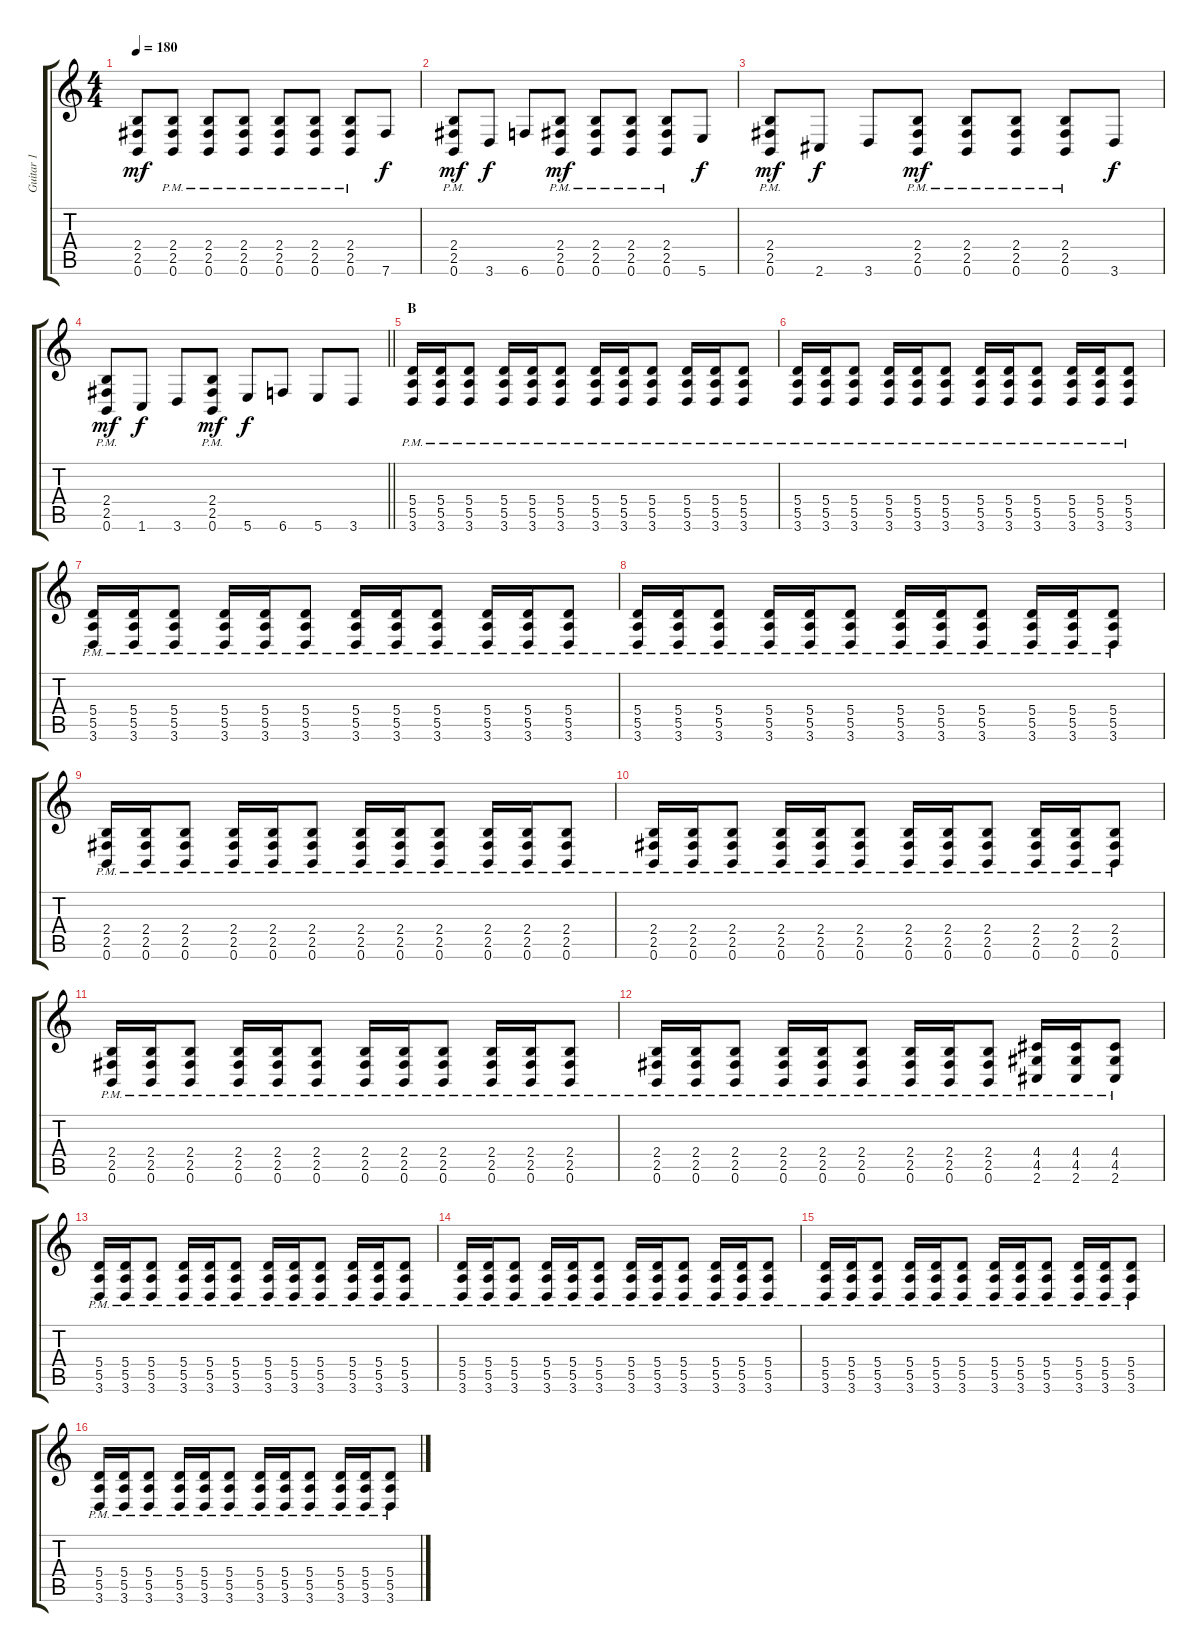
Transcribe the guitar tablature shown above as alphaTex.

\track ("Guitar 1" "Guitar 1") {instrument distortionguitar}
\staff {score tabs}
\tuning (B3 Gb3 D3 A2 E2 B1) {hide}
\ts (4 4)
\tempo 180
\clef g2
\ks c
(2.4 2.5 0.6).8{dy mf} (2.4{pm} 2.5{pm} 0.6{pm}).8 (2.4{pm} 2.5{pm} 0.6{pm}).8 (2.4{pm} 2.5{pm} 0.6{pm}).8 (2.4{pm} 2.5{pm} 0.6{pm}).8 (2.4{pm} 2.5{pm} 0.6{pm}).8 (2.4{pm} 2.5{pm} 0.6{pm}).8 7.6.8{dy f} |
(2.4{pm} 2.5{pm} 0.6{pm}).8{dy mf} 3.6.8{dy f} 6.6.8 (2.4{pm} 2.5{pm} 0.6{pm}).8{dy mf} (2.4{pm} 2.5{pm} 0.6{pm}).8 (2.4{pm} 2.5{pm} 0.6{pm}).8 (2.4{pm} 2.5{pm} 0.6{pm}).8 5.6.8{dy f} |
(2.4{pm} 2.5{pm} 0.6{pm}).8{dy mf} 2.6.8{dy f} 3.6.8 (2.4{pm} 2.5{pm} 0.6{pm}).8{dy mf} (2.4{pm} 2.5{pm} 0.6{pm}).8 (2.4{pm} 2.5{pm} 0.6{pm}).8 (2.4{pm} 2.5{pm} 0.6{pm}).8 3.6.8{dy f} |
\barLineRight lightlight
(2.4{pm} 2.5{pm} 0.6{pm}).8{dy mf} 1.6.8{dy f} 3.6.8 (2.4{pm} 2.5{pm} 0.6{pm}).8{dy mf} 5.6.8{dy f} 6.6.8 5.6.8 3.6.8 |
\section ("" "B")
(5.4{pm} 5.5{pm} 3.6{pm}).16{balance 8} (5.4{pm} 5.5{pm} 3.6{pm}).16 (5.4{pm} 5.5{pm} 3.6{pm}).8 (5.4{pm} 5.5{pm} 3.6{pm}).16 (5.4{pm} 5.5{pm} 3.6{pm}).16 (5.4{pm} 5.5{pm} 3.6{pm}).8 (5.4{pm} 5.5{pm} 3.6{pm}).16 (5.4{pm} 5.5{pm} 3.6{pm}).16 (5.4{pm} 5.5{pm} 3.6{pm}).8 (5.4{pm} 5.5{pm} 3.6{pm}).16 (5.4{pm} 5.5{pm} 3.6{pm}).16 (5.4{pm} 5.5{pm} 3.6{pm}).8 |
(5.4{pm} 5.5{pm} 3.6{pm}).16 (5.4{pm} 5.5{pm} 3.6{pm}).16 (5.4{pm} 5.5{pm} 3.6{pm}).8 (5.4{pm} 5.5{pm} 3.6{pm}).16 (5.4{pm} 5.5{pm} 3.6{pm}).16 (5.4{pm} 5.5{pm} 3.6{pm}).8 (5.4{pm} 5.5{pm} 3.6{pm}).16 (5.4{pm} 5.5{pm} 3.6{pm}).16 (5.4{pm} 5.5{pm} 3.6{pm}).8 (5.4{pm} 5.5{pm} 3.6{pm}).16 (5.4{pm} 5.5{pm} 3.6{pm}).16 (5.4{pm} 5.5{pm} 3.6{pm}).8 |
(5.4{pm} 5.5{pm} 3.6{pm}).16 (5.4{pm} 5.5{pm} 3.6{pm}).16 (5.4{pm} 5.5{pm} 3.6{pm}).8 (5.4{pm} 5.5{pm} 3.6{pm}).16 (5.4{pm} 5.5{pm} 3.6{pm}).16 (5.4{pm} 5.5{pm} 3.6{pm}).8 (5.4{pm} 5.5{pm} 3.6{pm}).16 (5.4{pm} 5.5{pm} 3.6{pm}).16 (5.4{pm} 5.5{pm} 3.6{pm}).8 (5.4{pm} 5.5{pm} 3.6{pm}).16 (5.4{pm} 5.5{pm} 3.6{pm}).16 (5.4{pm} 5.5{pm} 3.6{pm}).8 |
(5.4{pm} 5.5{pm} 3.6{pm}).16 (5.4{pm} 5.5{pm} 3.6{pm}).16 (5.4{pm} 5.5{pm} 3.6{pm}).8 (5.4{pm} 5.5{pm} 3.6{pm}).16 (5.4{pm} 5.5{pm} 3.6{pm}).16 (5.4{pm} 5.5{pm} 3.6{pm}).8 (5.4{pm} 5.5{pm} 3.6{pm}).16 (5.4{pm} 5.5{pm} 3.6{pm}).16 (5.4{pm} 5.5{pm} 3.6{pm}).8 (5.4{pm} 5.5{pm} 3.6{pm}).16 (5.4{pm} 5.5{pm} 3.6{pm}).16 (5.4{pm} 5.5{pm} 3.6{pm}).8 |
(2.4{pm} 2.5{pm} 0.6{pm}).16 (2.4{pm} 2.5{pm} 0.6{pm}).16 (2.4{pm} 2.5{pm} 0.6{pm}).8 (2.4{pm} 2.5{pm} 0.6{pm}).16 (2.4{pm} 2.5{pm} 0.6{pm}).16 (2.4{pm} 2.5{pm} 0.6{pm}).8 (2.4{pm} 2.5{pm} 0.6{pm}).16 (2.4{pm} 2.5{pm} 0.6{pm}).16 (2.4{pm} 2.5{pm} 0.6{pm}).8 (2.4{pm} 2.5{pm} 0.6{pm}).16 (2.4{pm} 2.5{pm} 0.6{pm}).16 (2.4{pm} 2.5{pm} 0.6{pm}).8 |
(2.4{pm} 2.5{pm} 0.6{pm}).16 (2.4{pm} 2.5{pm} 0.6{pm}).16 (2.4{pm} 2.5{pm} 0.6{pm}).8 (2.4{pm} 2.5{pm} 0.6{pm}).16 (2.4{pm} 2.5{pm} 0.6{pm}).16 (2.4{pm} 2.5{pm} 0.6{pm}).8 (2.4{pm} 2.5{pm} 0.6{pm}).16 (2.4{pm} 2.5{pm} 0.6{pm}).16 (2.4{pm} 2.5{pm} 0.6{pm}).8 (2.4{pm} 2.5{pm} 0.6{pm}).16 (2.4{pm} 2.5{pm} 0.6{pm}).16 (2.4{pm} 2.5{pm} 0.6{pm}).8 |
(2.4{pm} 2.5{pm} 0.6{pm}).16 (2.4{pm} 2.5{pm} 0.6{pm}).16 (2.4{pm} 2.5{pm} 0.6{pm}).8 (2.4{pm} 2.5{pm} 0.6{pm}).16 (2.4{pm} 2.5{pm} 0.6{pm}).16 (2.4{pm} 2.5{pm} 0.6{pm}).8 (2.4{pm} 2.5{pm} 0.6{pm}).16 (2.4{pm} 2.5{pm} 0.6{pm}).16 (2.4{pm} 2.5{pm} 0.6{pm}).8 (2.4{pm} 2.5{pm} 0.6{pm}).16 (2.4{pm} 2.5{pm} 0.6{pm}).16 (2.4{pm} 2.5{pm} 0.6{pm}).8 |
(2.4{pm} 2.5{pm} 0.6{pm}).16 (2.4{pm} 2.5{pm} 0.6{pm}).16 (2.4{pm} 2.5{pm} 0.6{pm}).8 (2.4{pm} 2.5{pm} 0.6{pm}).16 (2.4{pm} 2.5{pm} 0.6{pm}).16 (2.4{pm} 2.5{pm} 0.6{pm}).8 (2.4{pm} 2.5{pm} 0.6{pm}).16 (2.4{pm} 2.5{pm} 0.6{pm}).16 (2.4{pm} 2.5{pm} 0.6{pm}).8 (4.4{pm} 4.5{pm} 2.6{pm}).16 (4.4{pm} 4.5{pm} 2.6{pm}).16 (4.4{pm} 4.5{pm} 2.6{pm}).8 |
(5.4{pm} 5.5{pm} 3.6{pm}).16 (5.4{pm} 5.5{pm} 3.6{pm}).16 (5.4{pm} 5.5{pm} 3.6{pm}).8 (5.4{pm} 5.5{pm} 3.6{pm}).16 (5.4{pm} 5.5{pm} 3.6{pm}).16 (5.4{pm} 5.5{pm} 3.6{pm}).8 (5.4{pm} 5.5{pm} 3.6{pm}).16 (5.4{pm} 5.5{pm} 3.6{pm}).16 (5.4{pm} 5.5{pm} 3.6{pm}).8 (5.4{pm} 5.5{pm} 3.6{pm}).16 (5.4{pm} 5.5{pm} 3.6{pm}).16 (5.4{pm} 5.5{pm} 3.6{pm}).8 |
(5.4{pm} 5.5{pm} 3.6{pm}).16 (5.4{pm} 5.5{pm} 3.6{pm}).16 (5.4{pm} 5.5{pm} 3.6{pm}).8 (5.4{pm} 5.5{pm} 3.6{pm}).16 (5.4{pm} 5.5{pm} 3.6{pm}).16 (5.4{pm} 5.5{pm} 3.6{pm}).8 (5.4{pm} 5.5{pm} 3.6{pm}).16 (5.4{pm} 5.5{pm} 3.6{pm}).16 (5.4{pm} 5.5{pm} 3.6{pm}).8 (5.4{pm} 5.5{pm} 3.6{pm}).16 (5.4{pm} 5.5{pm} 3.6{pm}).16 (5.4{pm} 5.5{pm} 3.6{pm}).8 |
(5.4{pm} 5.5{pm} 3.6{pm}).16 (5.4{pm} 5.5{pm} 3.6{pm}).16 (5.4{pm} 5.5{pm} 3.6{pm}).8 (5.4{pm} 5.5{pm} 3.6{pm}).16 (5.4{pm} 5.5{pm} 3.6{pm}).16 (5.4{pm} 5.5{pm} 3.6{pm}).8 (5.4{pm} 5.5{pm} 3.6{pm}).16 (5.4{pm} 5.5{pm} 3.6{pm}).16 (5.4{pm} 5.5{pm} 3.6{pm}).8 (5.4{pm} 5.5{pm} 3.6{pm}).16 (5.4{pm} 5.5{pm} 3.6{pm}).16 (5.4{pm} 5.5{pm} 3.6{pm}).8 |
(5.4{pm} 5.5{pm} 3.6{pm}).16 (5.4{pm} 5.5{pm} 3.6{pm}).16 (5.4{pm} 5.5{pm} 3.6{pm}).8 (5.4{pm} 5.5{pm} 3.6{pm}).16 (5.4{pm} 5.5{pm} 3.6{pm}).16 (5.4{pm} 5.5{pm} 3.6{pm}).8 (5.4{pm} 5.5{pm} 3.6{pm}).16 (5.4{pm} 5.5{pm} 3.6{pm}).16 (5.4{pm} 5.5{pm} 3.6{pm}).8 (5.4{pm} 5.5{pm} 3.6{pm}).16 (5.4{pm} 5.5{pm} 3.6{pm}).16 (5.4{pm} 5.5{pm} 3.6{pm}).8
